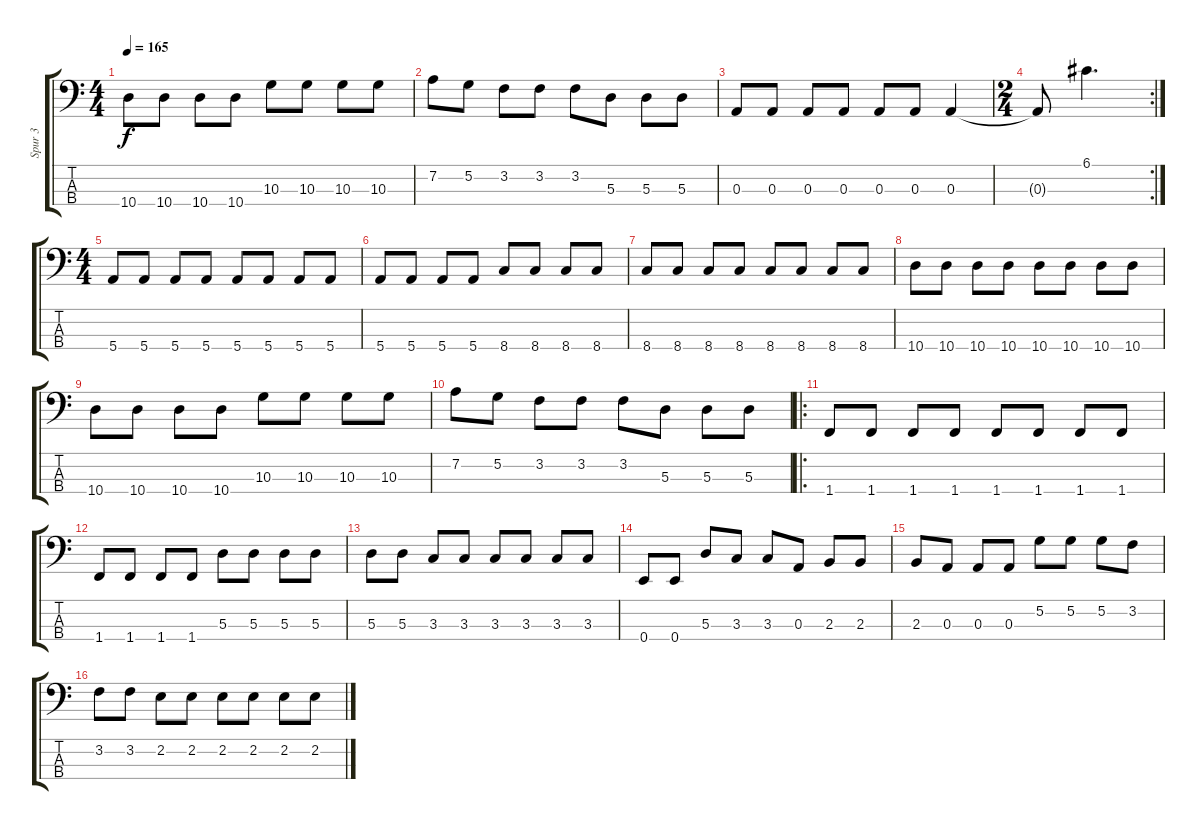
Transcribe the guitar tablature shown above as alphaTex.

\track ("Spur 3" "Spur 3") {instrument electricbasspick}
\staff {score tabs}
\tuning (G2 D2 A1 E1) {hide}
\ts (4 4)
\tempo 165
\clef f4
\ks c
10.4.8{dy f} 10.4.8 10.4.8 10.4.8 10.3.8 10.3.8 10.3.8 10.3.8 |
7.2.8 5.2.8 3.2.8 3.2.8 3.2.8 5.3.8 5.3.8 5.3.8 |
0.3.8 0.3.8 0.3.8 0.3.8 0.3.8 0.3.8 0.3.4 |
\rc 2
\ts (2 4)
0.3{t}.8 6.1.4{d} |
\ts (4 4)
5.4.8 5.4.8 5.4.8 5.4.8 5.4.8 5.4.8 5.4.8 5.4.8 |
5.4.8 5.4.8 5.4.8 5.4.8 8.4.8 8.4.8 8.4.8 8.4.8 |
8.4.8 8.4.8 8.4.8 8.4.8 8.4.8 8.4.8 8.4.8 8.4.8 |
10.4.8 10.4.8 10.4.8 10.4.8 10.4.8 10.4.8 10.4.8 10.4.8 |
10.4.8 10.4.8 10.4.8 10.4.8 10.3.8 10.3.8 10.3.8 10.3.8 |
7.2.8 5.2.8 3.2.8 3.2.8 3.2.8 5.3.8 5.3.8 5.3.8 |
\ro
1.4.8 1.4.8 1.4.8 1.4.8 1.4.8 1.4.8 1.4.8 1.4.8 |
1.4.8 1.4.8 1.4.8 1.4.8 5.3.8 5.3.8 5.3.8 5.3.8 |
5.3.8 5.3.8 3.3.8 3.3.8 3.3.8 3.3.8 3.3.8 3.3.8 |
0.4.8 0.4.8 5.3.8 3.3.8 3.3.8 0.3.8 2.3.8 2.3.8 |
2.3.8 0.3.8 0.3.8 0.3.8 5.2.8 5.2.8 5.2.8 3.2.8 |
3.2.8 3.2.8 2.2.8 2.2.8 2.2.8 2.2.8 2.2.8 2.2.8
